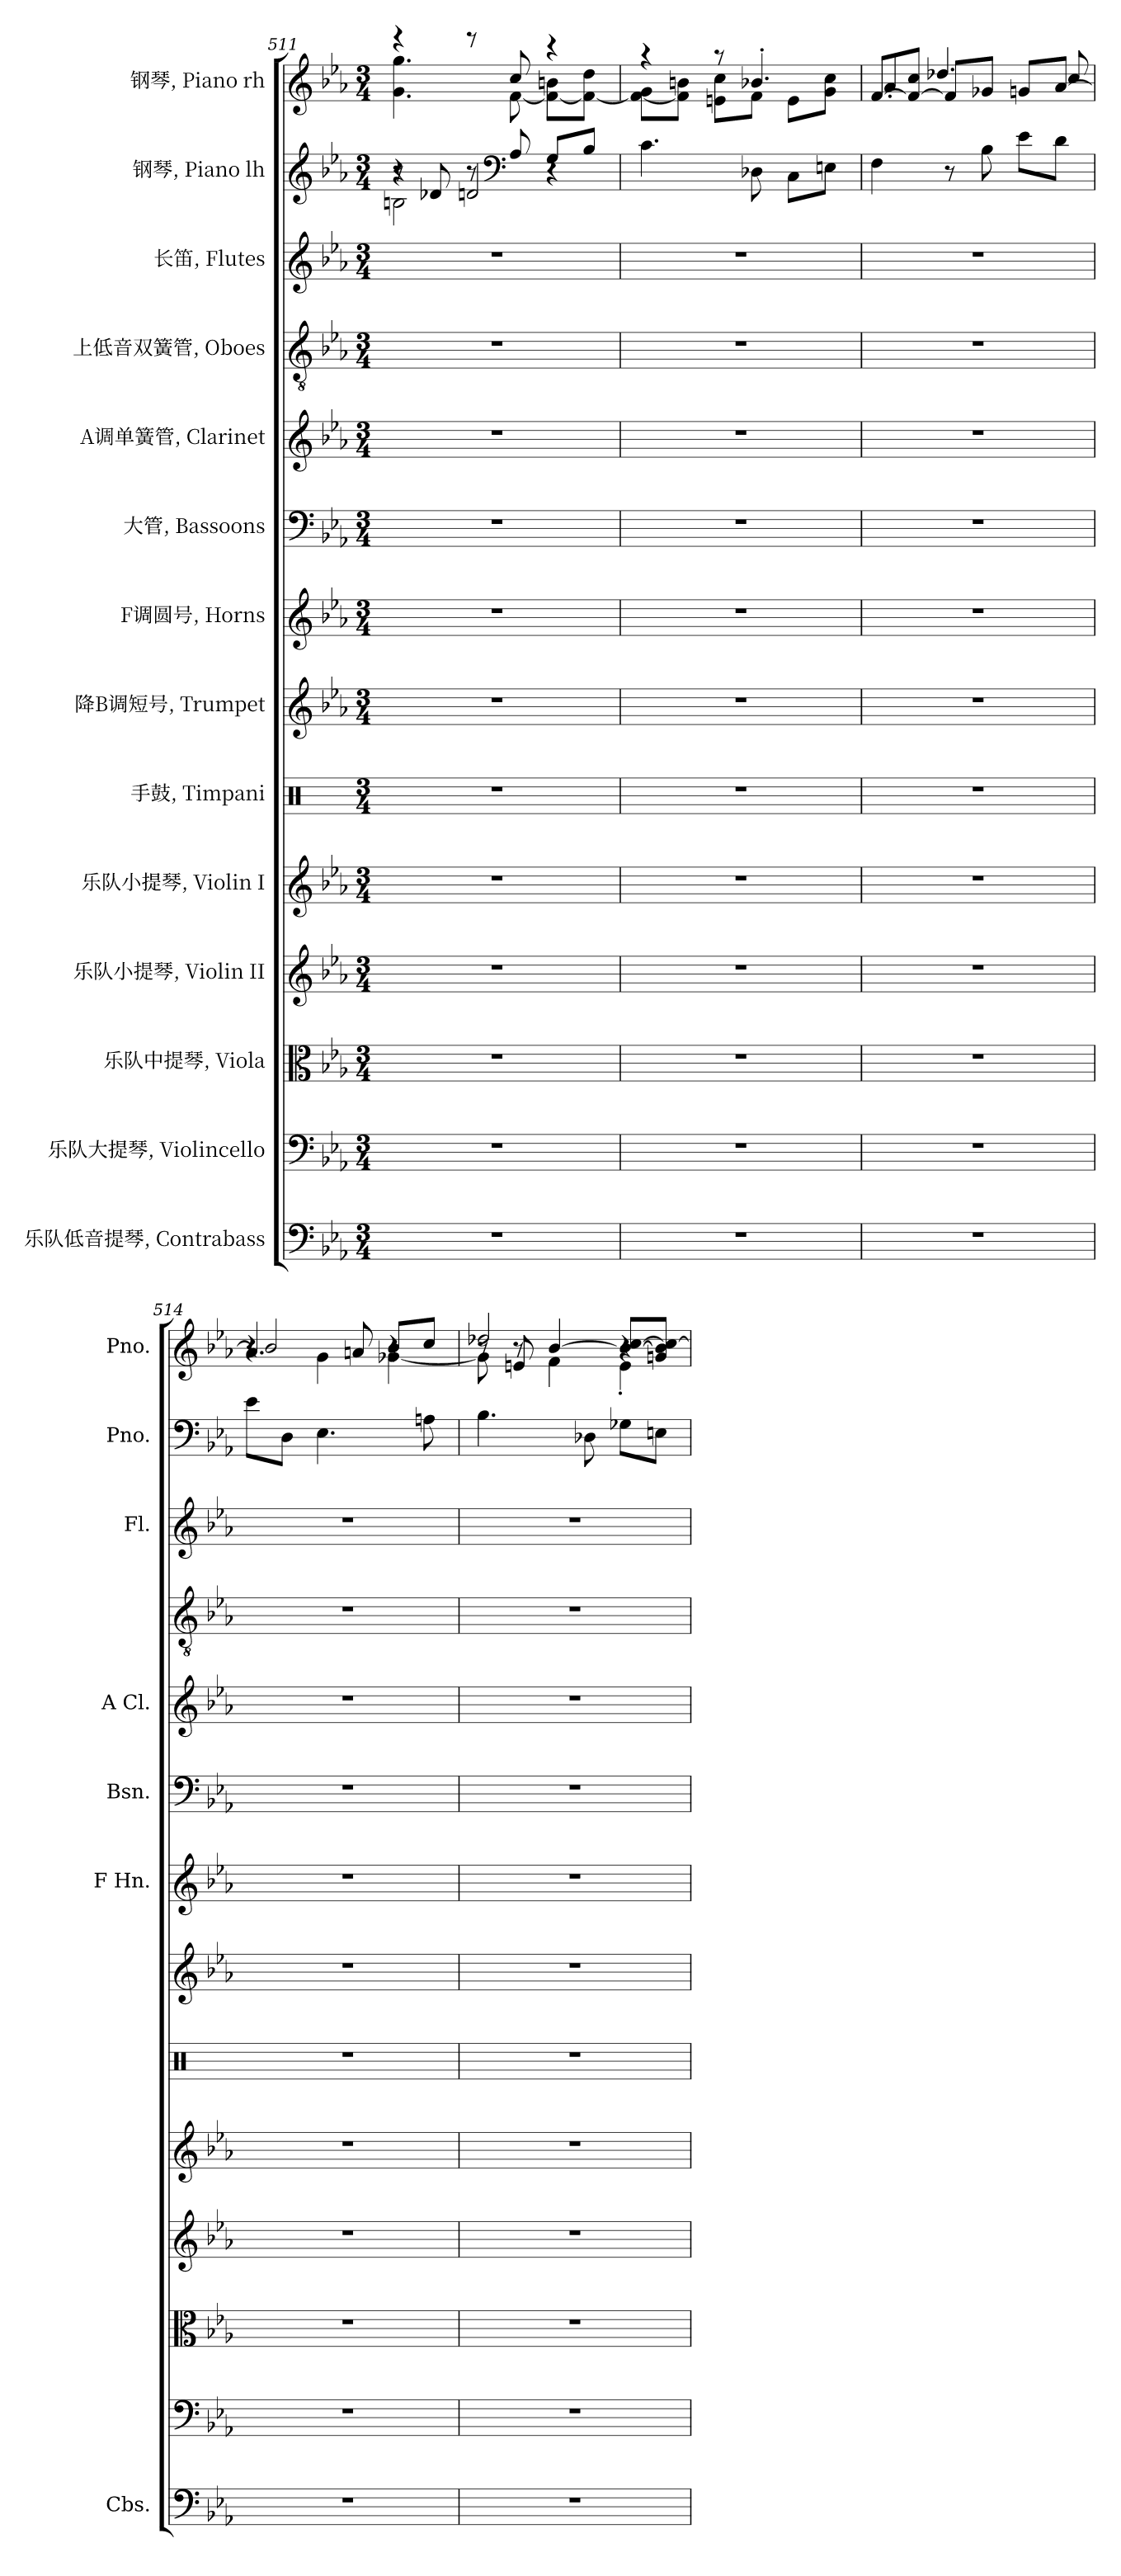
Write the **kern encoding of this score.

**kern	**kern	**kern	**kern	**kern	**kern	**kern	**kern	**kern	**kern	**kern	**kern	**kern	**kern
*part14	*part13	*part12	*part11	*part10	*part9	*part8	*part7	*part6	*part5	*part4	*part3	*part2	*part1
*staff14	*staff13	*staff12	*staff11	*staff10	*staff9	*staff8	*staff7	*staff6	*staff5	*staff4	*staff3	*staff2	*staff1
*I"乐队低音提琴, Contrabass	*I"乐队大提琴, Violincello	*I"乐队中提琴, Viola	*I"乐队小提琴, Violin II	*I"乐队小提琴, Violin I	*I"手鼓, Timpani	*I"降B调短号, Trumpet	*I"F调圆号, Horns	*I"大管, Bassoons	*I"A调单簧管, Clarinet	*I"上低音双簧管, Oboes	*I"长笛, Flutes	*I"钢琴, Piano lh	*I"钢琴, Piano rh
*I'Cbs.	*	*	*	*	*	*	*I'F Hn.	*I'Bsn.	*I'A Cl.	*	*I'Fl.	*I'Pno.	*I'Pno.
*clefF4	*clefF4	*clefC3	*clefG2	*clefG2	*clefX	*clefG2	*clefG2	*clefF4	*clefG2	*clefGv2	*clefG2	*clefG2	*clefG2
*ITrd7c12	*	*	*	*	*	*ITrd1c2	*ITrd4c7	*	*ITrd2c3	*	*	*	*
*k[b-e-a-]	*k[b-e-a-]	*k[b-e-a-]	*k[b-e-a-]	*k[b-e-a-]	*k[]	*k[b-e-a-d-g-]	*k[b-e-a-d-]	*k[b-e-a-]	*k[]	*k[b-e-a-]	*k[b-e-a-]	*k[b-e-a-]	*k[b-e-a-]
*M3/4	*M3/4	*M3/4	*M3/4	*M3/4	*M3/4	*M3/4	*M3/4	*M3/4	*M3/4	*M3/4	*M3/4	*M3/4	*M3/4
*MM115	*MM115	*MM115	*MM115	*MM115	*MM115	*MM115	*MM115	*MM115	*MM115	*MM115	*MM115	*MM115	*MM115
=511	=511	=511	=511	=511	=511	=511	=511	=511	=511	=511	=511	=511	=511
*	*	*	*	*	*	*	*	*	*	*	*	*^	*^
*	*	*	*	*	*	*	*	*	*	*	*	*	*^	*	*
2.r	2.r	2.r	2.r	2.r	2.r	2.r	2.r	2.r	2.r	2.r	2.r	4r	2Bn\	8r	4r	4.g\ 4.gg\
.	.	.	.	.	.	.	.	.	.	.	.	.	.	8d-X/	.	.
.	.	.	.	.	.	.	.	.	.	.	.	2dn/	.	8r	8r	.
*	*	*	*	*	*	*	*	*	*	*	*	*clefF4	*	*	*	*
.	.	.	.	.	.	.	.	.	.	.	.	.	.	8A-/	8cc/	[8f\
.	.	.	.	.	.	.	.	.	.	.	.	.	4r	8G/L	4r	8f\_ 8bn\L
.	.	.	.	.	.	.	.	.	.	.	.	.	.	8B/J	.	8f\_ 8dd\J
*	*	*	*	*	*	*	*	*	*	*	*	*v	*v	*v	*	*
=512	=512	=512	=512	=512	=512	=512	=512	=512	=512	=512	=512	=512	=512	=512
2.r	2.r	2.r	2.r	2.r	2.r	2.r	2.r	2.r	2.r	2.r	2.r	4.c\	4r	8f\_ 8g\L
.	.	.	.	.	.	.	.	.	.	.	.	.	.	8f\] 8bn\J
.	.	.	.	.	.	.	.	.	.	.	.	.	8r	8en\ 8cc\L
.	.	.	.	.	.	.	.	.	.	.	.	8D-X\	4.b-X'/	8f\J
.	.	.	.	.	.	.	.	.	.	.	.	8C\L	.	8e\L
.	.	.	.	.	.	.	.	.	.	.	.	8En\J	.	8g\ 8cc\J
!!LO:PB:g=z	!!
=513	=513	=513	=513	=513	=513	=513	=513	=513	=513	=513	=513	=513	=513	=513
2.r	2.r	2.r	2.r	2.r	2.r	2.r	2.r	2.r	2.r	2.r	2.r	4F\	[8f/L	4a-'/
.	.	.	.	.	.	.	.	.	.	.	.	.	8f/_ 8cc/J	.
.	.	.	.	.	.	.	.	.	.	.	.	8r	8f/L]	4.dd-X/
.	.	.	.	.	.	.	.	.	.	.	.	8B-\	8g-X/J	.
.	.	.	.	.	.	.	.	.	.	.	.	8e-\L	8gn/L	.
.	.	.	.	.	.	.	.	.	.	.	.	8d\J	[8a-/J	8cc/
=514	=514	=514	=514	=514	=514	=514	=514	=514	=514	=514	=514	=514	=514	=514
*	*	*	*	*	*	*	*	*	*	*	*	*	*	*^
2.r	2.r	2.r	2.r	2.r	2.r	2.r	2.r	2.r	2.r	2.r	2.r	8e-\L	4.a-/]	4r	2b-/
.	.	.	.	.	.	.	.	.	.	.	.	8D\J	.	.	.
.	.	.	.	.	.	.	.	.	.	.	.	4.E-\	.	4g\	.
.	.	.	.	.	.	.	.	.	.	.	.	.	8an/	.	.
.	.	.	.	.	.	.	.	.	.	.	.	.	8b-/L	[4g-X\	4r
.	.	.	.	.	.	.	.	.	.	.	.	8An\	8cc/J	.	.
=515	=515	=515	=515	=515	=515	=515	=515	=515	=515	=515	=515	=515	=515	=515	=515
2.r	2.r	2.r	2.r	2.r	2.r	2.r	2.r	2.r	2.r	2.r	2.r	4.B-\	8r	8g-\]	2dd-X/
.	.	.	.	.	.	.	.	.	.	.	.	.	8en/	8r	.
.	.	.	.	.	.	.	.	.	.	.	.	.	[4b-/	4f\	.
.	.	.	.	.	.	.	.	.	.	.	.	8D-X\	.	.	.
.	.	.	.	.	.	.	.	.	.	.	.	8G-X\L	8b-/_ [8cc/L	4e'\	4r
.	.	.	.	.	.	.	.	.	.	.	.	8En\J	8gn/ 8b-/] 8cc/_J	.	.
*	*	*	*	*	*	*	*	*	*	*	*	*	*v	*v	*v
=	=	=	=	=	=	=	=	=	=	=	=	=	=
*-	*-	*-	*-	*-	*-	*-	*-	*-	*-	*-	*-	*-	*-
